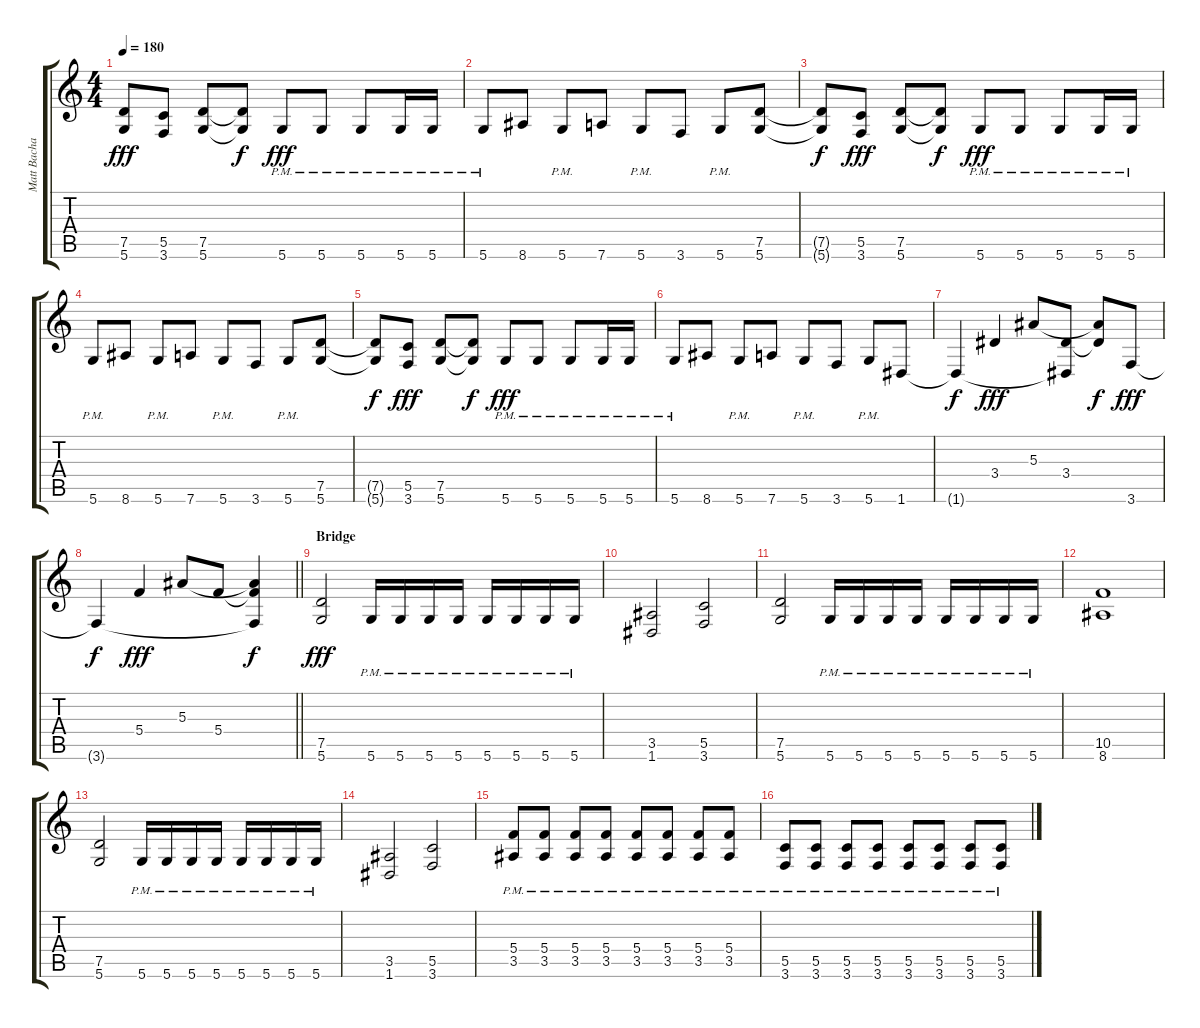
\track ("Matt Bachand" "Matt Bacha") {instrument distortionguitar}
\staff {score tabs}
\tuning (D4 A3 F3 C3 G2 D2) {hide}
\ts (4 4)
\tempo 180
\clef g2
\ks c
(7.5 5.6).8{dy fff} (5.5 3.6).8 (7.5 5.6).8 (7.5{t} 5.6{t}).8{dy f} 5.6{pm}.8{dy fff} 5.6{pm}.8 5.6{pm}.8 5.6{pm}.16 5.6{pm}.16 |
5.6{pm}.8 8.6.8 5.6{pm}.8 7.6.8 5.6{pm}.8 3.6.8 5.6{pm}.8 (7.5 5.6).8 |
(7.5{t} 5.6{t}).8{dy f} (5.5 3.6).8{dy fff} (7.5 5.6).8 (7.5{t} 5.6{t}).8{dy f} 5.6{pm}.8{dy fff} 5.6{pm}.8 5.6{pm}.8 5.6{pm}.16 5.6{pm}.16 |
5.6{pm}.8 8.6.8 5.6{pm}.8 7.6.8 5.6{pm}.8 3.6.8 5.6{pm}.8 (7.5 5.6).8 |
(7.5{t} 5.6{t}).8{dy f} (5.5 3.6).8{dy fff} (7.5 5.6).8 (7.5{t} 5.6{t}).8{dy f} 5.6{pm}.8{dy fff} 5.6{pm}.8 5.6{pm}.8 5.6{pm}.16 5.6{pm}.16 |
5.6{pm}.8 8.6.8 5.6{pm}.8 7.6.8 5.6{pm}.8 3.6.8 5.6{pm}.8 1.6.8 |
1.6{t}.4{dy f} 3.4.4{dy fff} 5.3.8 (3.4 1.6{t}).8 (5.3{t} 3.4{t}).8{dy f} 3.6.8{dy fff} |
\barLineRight lightlight
3.6{t}.4{dy f} 5.4.4{dy fff} 5.3.8 5.4.8 (5.3{t} 5.4{t} 3.6{t}).4{dy f} |
\section ("" "Bridge")
(7.5 5.6).2{dy fff} 5.6{pm}.16 5.6{pm}.16 5.6{pm}.16 5.6{pm}.16 5.6{pm}.16 5.6{pm}.16 5.6{pm}.16 5.6{pm}.16 |
(3.5 1.6).2 (5.5 3.6).2 |
(7.5 5.6).2 5.6{pm}.16 5.6{pm}.16 5.6{pm}.16 5.6{pm}.16 5.6{pm}.16 5.6{pm}.16 5.6{pm}.16 5.6{pm}.16 |
(10.5 8.6).1 |
(7.5 5.6).2 5.6{pm}.16 5.6{pm}.16 5.6{pm}.16 5.6{pm}.16 5.6{pm}.16 5.6{pm}.16 5.6{pm}.16 5.6{pm}.16 |
(3.5 1.6).2 (5.5 3.6).2 |
(5.4{pm} 3.5{pm}).8 (5.4{pm} 3.5{pm}).8 (5.4{pm} 3.5{pm}).8 (5.4{pm} 3.5{pm}).8 (5.4{pm} 3.5{pm}).8 (5.4{pm} 3.5{pm}).8 (5.4{pm} 3.5{pm}).8 (5.4{pm} 3.5{pm}).8 |
(5.5{pm} 3.6{pm}).8 (5.5{pm} 3.6{pm}).8 (5.5{pm} 3.6{pm}).8 (5.5{pm} 3.6{pm}).8 (5.5{pm} 3.6{pm}).8 (5.5{pm} 3.6{pm}).8 (5.5{pm} 3.6{pm}).8 (5.5{pm} 3.6{pm}).8
